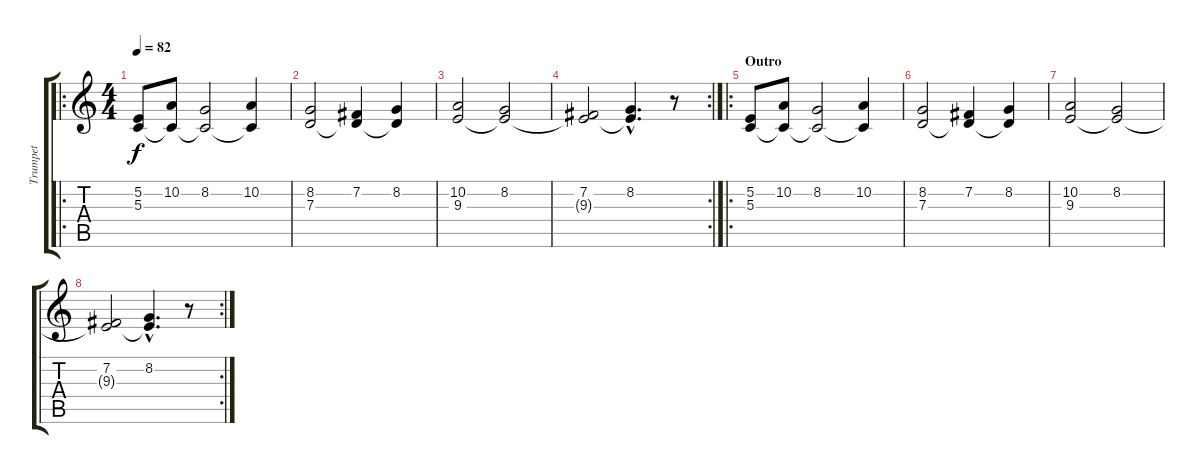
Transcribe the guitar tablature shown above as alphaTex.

\track ("Trumpet" "Trumpet") {instrument trumpet}
\staff {score tabs}
\tuning (E4 B3 G3 D3 A2 E2) {hide}
\ro
\ts (4 4)
\tempo 82
\clef g2
\ks c
(5.2 5.3).8{dy f volume 13} (10.2 5.3{t}).8 (8.2 5.3{t}).2 (10.2 5.3{t}).4 |
(8.2 7.3).2 (7.2 7.3{t}).4 (8.2 7.3{t}).4 |
(10.2 9.3).2 (8.2 9.3{t}).2 |
\rc 2
(7.2 9.3{t}).2 (8.2{hac} 9.3{hac t}).4{d} r.8 |
\ro
\section ("" "Outro")
(5.2 5.3).8{volume 10} (10.2 5.3{t}).8 (8.2 5.3{t}).2 (10.2 5.3{t}).4 |
(8.2 7.3).2 (7.2 7.3{t}).4 (8.2 7.3{t}).4 |
(10.2 9.3).2 (8.2 9.3{t}).2 |
\rc 2
(7.2 9.3{t}).2 (8.2{hac} 9.3{hac t}).4{d} r.8
